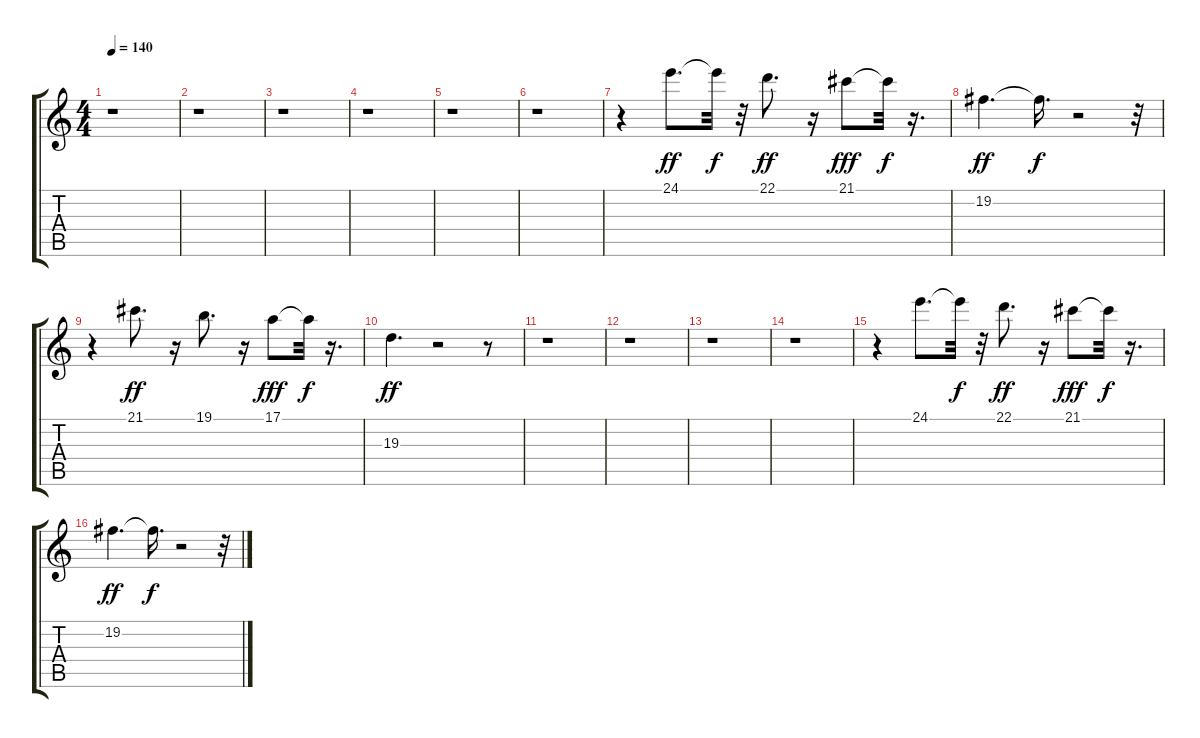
\track "" {instrument celesta}
\staff {score tabs}
\tuning (E4 B3 G3 D3 A2 E2) {hide}
\ts (4 4)
\tempo 140
\clef g2
\ks c
r.1{dy ff} |
r.1 |
r.1 |
r.1 |
r.1 |
r.1 |
r.4 24.1.8{d} 24.1{t}.32{dy f} r.32 22.1.8{d dy ff} r.16 21.1.8{dy fff} 21.1{t}.32{dy f} r.16{d} |
19.2.4{d dy ff} 19.2{t}.16{d dy f} r.2 r.32 |
r.4 21.1.8{d dy ff} r.16 19.1.8{d} r.16 17.1.8{dy fff} 17.1{t}.32{dy f} r.16{d} |
19.3.4{d dy ff} r.2 r.8 |
r.1 |
r.1 |
r.1 |
r.1 |
r.4 24.1.8{d} 24.1{t}.32{dy f} r.32 22.1.8{d dy ff} r.16 21.1.8{dy fff} 21.1{t}.32{dy f} r.16{d} |
19.2.4{d dy ff} 19.2{t}.16{d dy f} r.2 r.32
